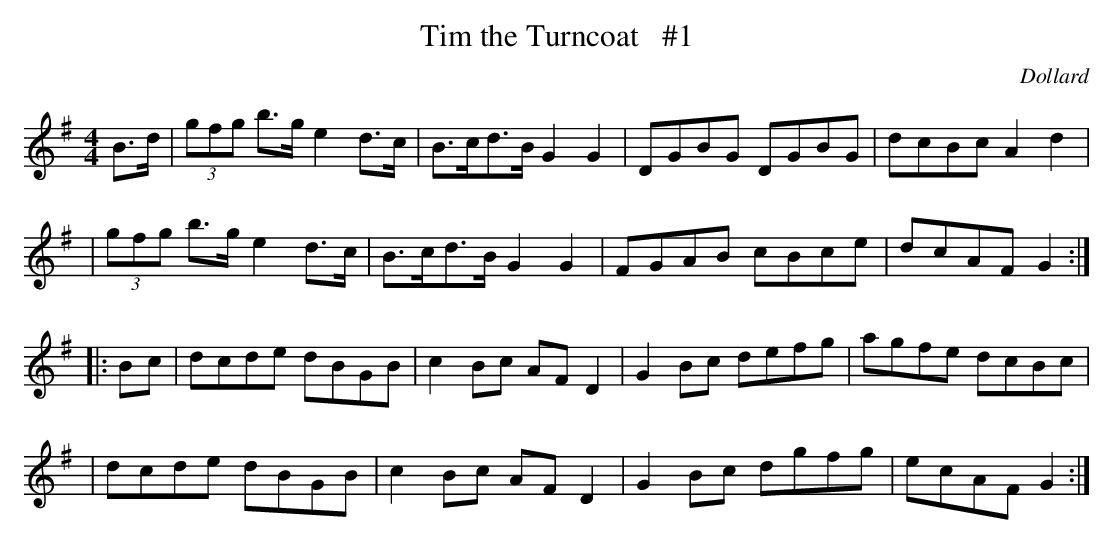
X:1
T: Tim the Turncoat   #1
O: Dollard
M: 4/4
L: 1/8
K: G
B>d \
| (3gfg b>ge2 d>c | B>cd>B G2G2 | DGBG DGBG | dcBc A2d2 |
| (3gfg b>g e2 d>c | B>cd>B G2G2 | FGAB cBce | dcAF G2 :|
|: B-c \
| dcde dBGB | c2Bc AFD2 | G2Bc defg | agfe dcBc |
| dcde dBGB | c2Bc AFD2 | G2Bc dgfg | ecAF G2 :|
